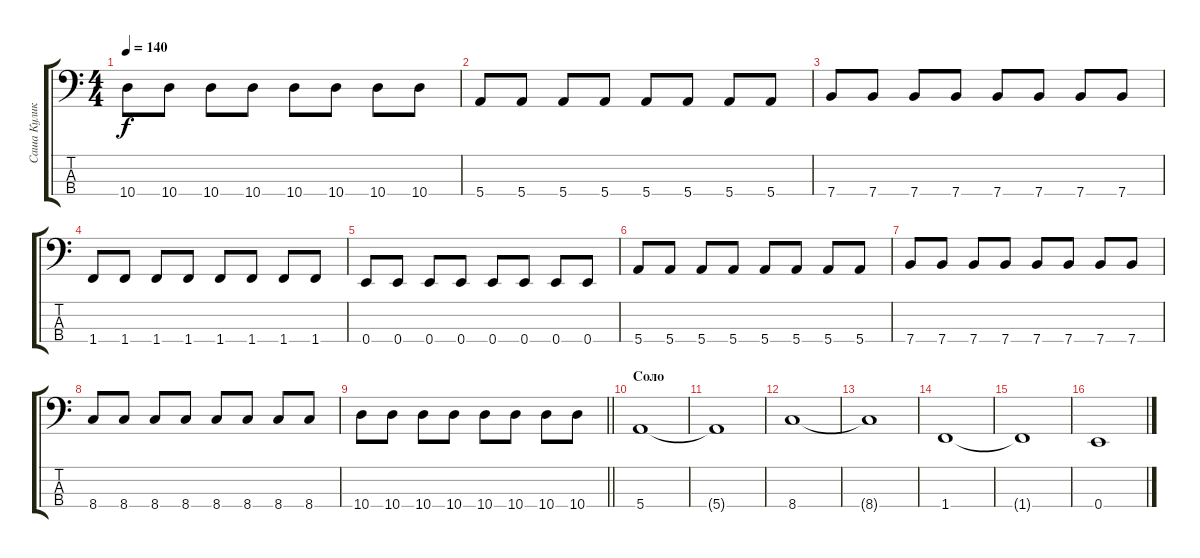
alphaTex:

\track ("Саша Куликов" "Саша Кулик") {instrument electricbassfinger}
\staff {score tabs}
\tuning (G2 D2 A1 E1) {hide}
\ts (4 4)
\tempo 140
\clef f4
\ks c
10.4.8{dy f} 10.4.8 10.4.8 10.4.8 10.4.8 10.4.8 10.4.8 10.4.8 |
5.4.8 5.4.8 5.4.8 5.4.8 5.4.8 5.4.8 5.4.8 5.4.8 |
7.4.8 7.4.8 7.4.8 7.4.8 7.4.8 7.4.8 7.4.8 7.4.8 |
1.4.8 1.4.8 1.4.8 1.4.8 1.4.8 1.4.8 1.4.8 1.4.8 |
0.4.8 0.4.8 0.4.8 0.4.8 0.4.8 0.4.8 0.4.8 0.4.8 |
5.4.8 5.4.8 5.4.8 5.4.8 5.4.8 5.4.8 5.4.8 5.4.8 |
7.4.8 7.4.8 7.4.8 7.4.8 7.4.8 7.4.8 7.4.8 7.4.8 |
8.4.8 8.4.8 8.4.8 8.4.8 8.4.8 8.4.8 8.4.8 8.4.8 |
\barLineRight lightlight
10.4.8 10.4.8 10.4.8 10.4.8 10.4.8 10.4.8 10.4.8 10.4.8 |
\section ("" "Соло")
5.4.1 |
5.4{t}.1 |
8.4.1 |
8.4{t}.1 |
1.4.1 |
1.4{t}.1 |
0.4.1
